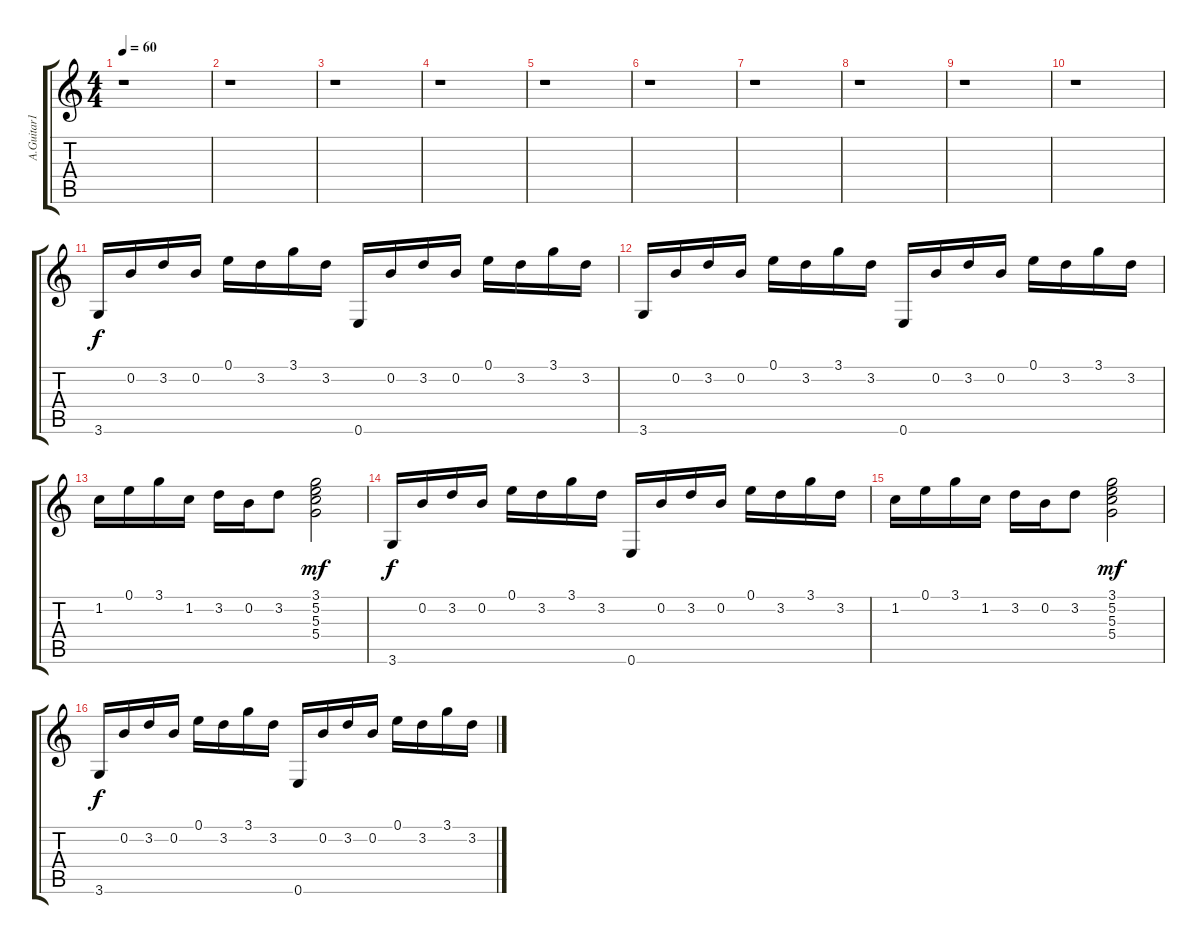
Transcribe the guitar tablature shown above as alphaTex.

\track ("A.Guitar1" "A.Guitar1") {instrument acousticguitarsteel}
\staff {score tabs}
\tuning (E4 B3 G3 D3 A2 E2) {hide}
\ts (4 4)
\tempo 60
\clef g2
\ks c
r.1{dy f} |
r.1 |
r.1 |
r.1 |
r.1 |
r.1 |
r.1 |
r.1 |
r.1 |
r.1 |
3.6.16 0.2.16 3.2.16 0.2.16 0.1.16 3.2.16 3.1.16 3.2.16 0.6.16 0.2.16 3.2.16 0.2.16 0.1.16 3.2.16 3.1.16 3.2.16 |
3.6.16 0.2.16 3.2.16 0.2.16 0.1.16 3.2.16 3.1.16 3.2.16 0.6.16 0.2.16 3.2.16 0.2.16 0.1.16 3.2.16 3.1.16 3.2.16 |
1.2.16 0.1.16 3.1.16 1.2.16 3.2.16 0.2.16 3.2.8 (3.1 5.2 5.3 5.4).2{dy mf} |
3.6.16{dy f} 0.2.16 3.2.16 0.2.16 0.1.16 3.2.16 3.1.16 3.2.16 0.6.16 0.2.16 3.2.16 0.2.16 0.1.16 3.2.16 3.1.16 3.2.16 |
1.2.16 0.1.16 3.1.16 1.2.16 3.2.16 0.2.16 3.2.8 (3.1 5.2 5.3 5.4).2{dy mf} |
3.6.16{dy f} 0.2.16 3.2.16 0.2.16 0.1.16 3.2.16 3.1.16 3.2.16 0.6.16 0.2.16 3.2.16 0.2.16 0.1.16 3.2.16 3.1.16 3.2.16
